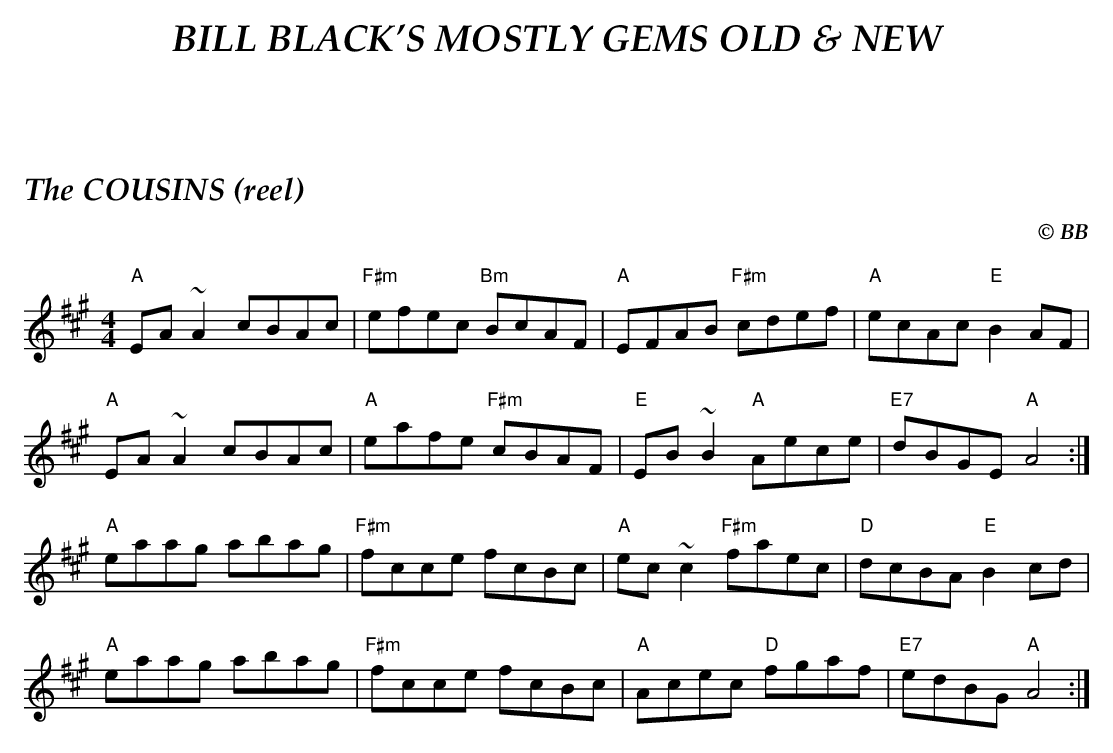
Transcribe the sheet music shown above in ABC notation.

X:1
T:COUSINS (reel), The
C:© BB
M:4/4
L:1/8
Q:1/4=180
K:A
"A"EA~A2 cBAc|"F#m"efec "Bm"BcAF|"A"EFAB "F#m"cdef|"A"ecAc "E"B2 AF|
"A"EA~A2 cBAc|"A"eafe "F#m"cBAF|"E"EB~B2 "A"Aece|"E7"dBGE "A"A4 :|
"A"eaag abag|"F#m"fcce fcBc|"A"ec~c2 "F#m"faec|"D"dcBA "E"B2 cd|
"A"eaag abag|"F#m"fcce fcBc|"A"Acec "D"fgaf|"E7"edBG "A"A4 :|
